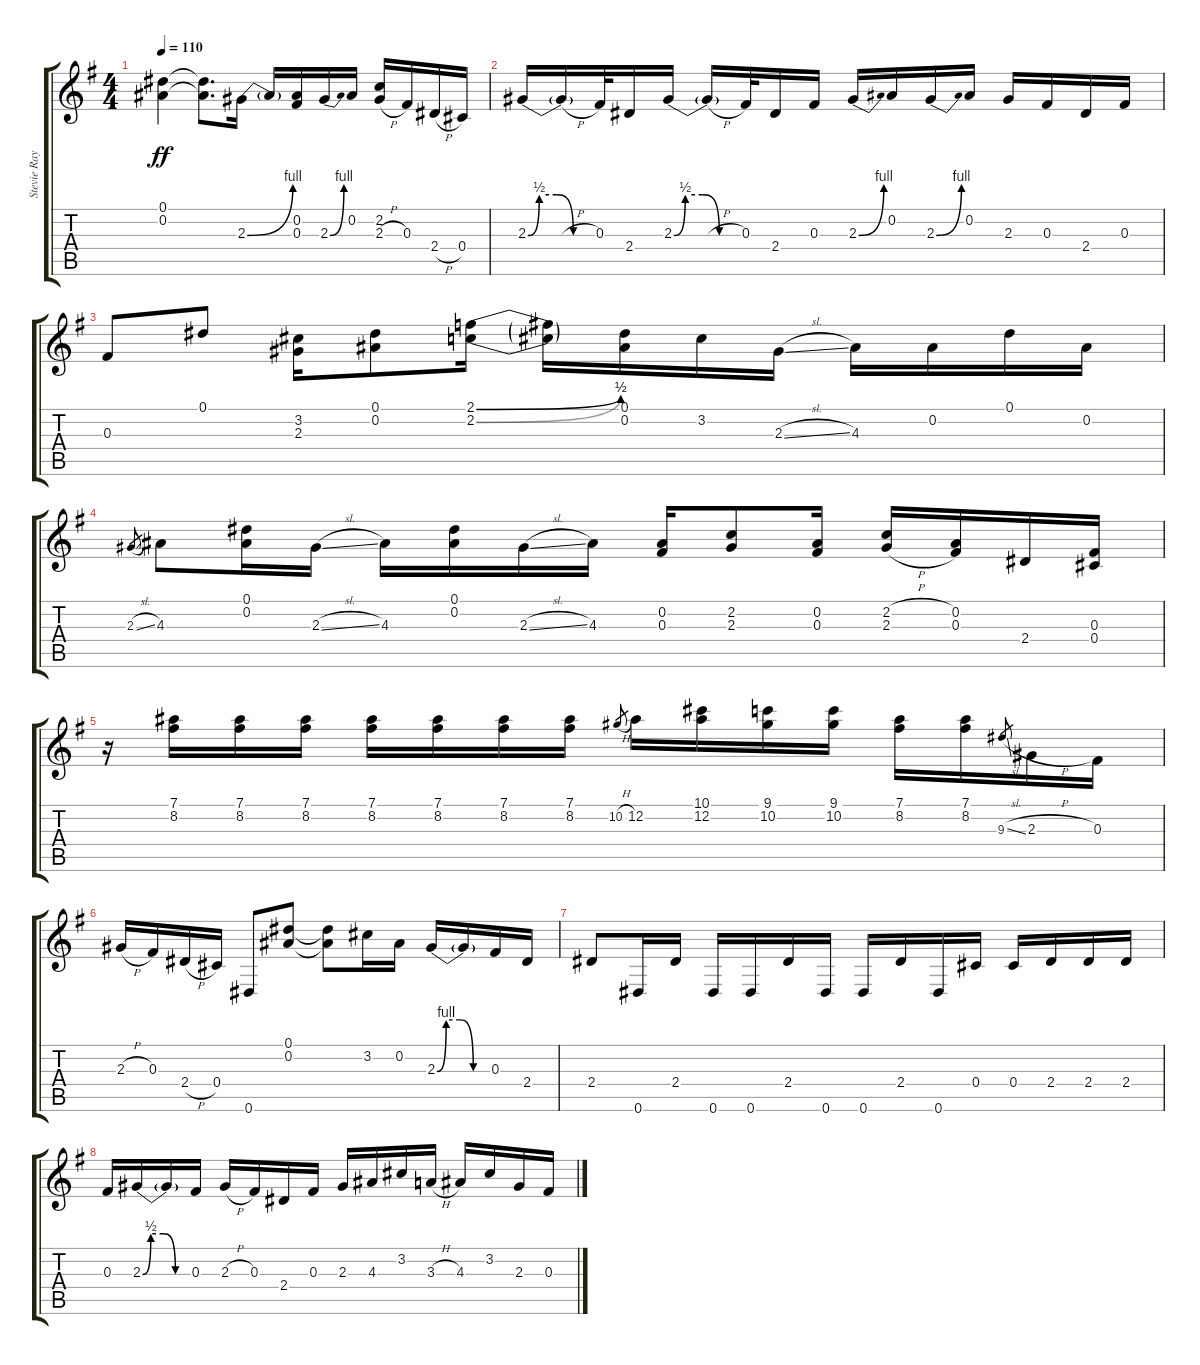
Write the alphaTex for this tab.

\track ("Stevie Ray Vaughan" "Stevie Ray") {instrument overdrivenguitar}
\staff {score tabs}
\tuning (Eb4 Bb3 Gb3 Db3 Ab2 Eb2) {hide}
\ts (4 4)
\tempo 110
\clef g2
\ks g
(0.1{t} 0.2{t}).4{dy ff} (0.1{t} 0.2{t}).8{d} 2.3{be (bend 0 0 60 4)}.16 2.3{t}.16 (0.2 0.3).16 2.3{be (bend 0 0 60 4)}.16 0.2.16 (2.2 2.3{h}).16 0.3.16 2.4{h}.16 0.4.16 |
2.3{be (custom 0 0 10 2 25 2 40 0 60 0)}.16 2.3{h t}.16 0.3.32 2.4.16 2.3{be (custom 0 0 10 2 25 2 40 0 60 0)}.16 2.3{h t}.16 0.3.32 2.4.16 0.3.16 2.3{be (bend 0 0 60 4)}.16 0.2.16 2.3{be (bend 0 0 60 4)}.16 0.2.16 2.3.16 0.3.16 2.4.16 0.3.16 |
0.3.8 0.1.8 (3.2 2.3).16 (0.1 0.2).8 (2.1{be (bend 0 0 60 2)} 2.2{be (bend 0 0 60 2)}).16 (2.1{t} 2.2{t}).16 (0.1 0.2).16 3.2.16 2.3{sl}.16 4.3.16 0.2.16 0.1.16 0.2.16 |
2.3{sl}.8{gr} 4.3.8 (0.1 0.2).16 2.3{sl}.16 4.3.16 (0.1 0.2).16 2.3{sl}.16 4.3.16 (0.2 0.3).16 (2.2 2.3).8 (0.2 0.3).16 (2.2{h} 2.3{h}).16 (0.2 0.3).16 2.4.16 (0.3 0.4).16 |
r.16 (7.1 8.2).16 (7.1 8.2).16 (7.1 8.2).16 (7.1 8.2).16 (7.1 8.2).16 (7.1 8.2).16 (7.1 8.2).16 10.2{h}.8{gr} 12.2.16 (10.1 12.2).16 (9.1 10.2).16 (9.1 10.2).16 (7.1 8.2).16 (7.1 8.2).16 9.3{sl}.8{gr} 2.3{h}.16 0.3.16 |
2.3{h}.16 0.3.16 2.4{h}.16 0.4.16 0.6.8 (0.1 0.2).8 (0.1{t} 0.2{t}).8 3.2.16 0.2.16 2.3{be (custom 0 0 10 4 25 4 40 0 60 0)}.16 2.3{t}.16 0.3.16 2.4.16 |
2.4.8 0.6.16 2.4.16 0.6.16 0.6.16 2.4.16 0.6.16 0.6.16 2.4.16 0.6.16 0.4.16 0.4.16 2.4.16 2.4.16 2.4.16 |
0.3.16 2.3{be (custom 0 0 10 2 25 2 40 0 60 0)}.16 2.3{t}.16 0.3.16 2.3{h}.16 0.3.16 2.4.16 0.3.16 2.3.16 4.3.16 3.2.16 3.3{h}.16 4.3.16 3.2.16 2.3.16 0.3.16
